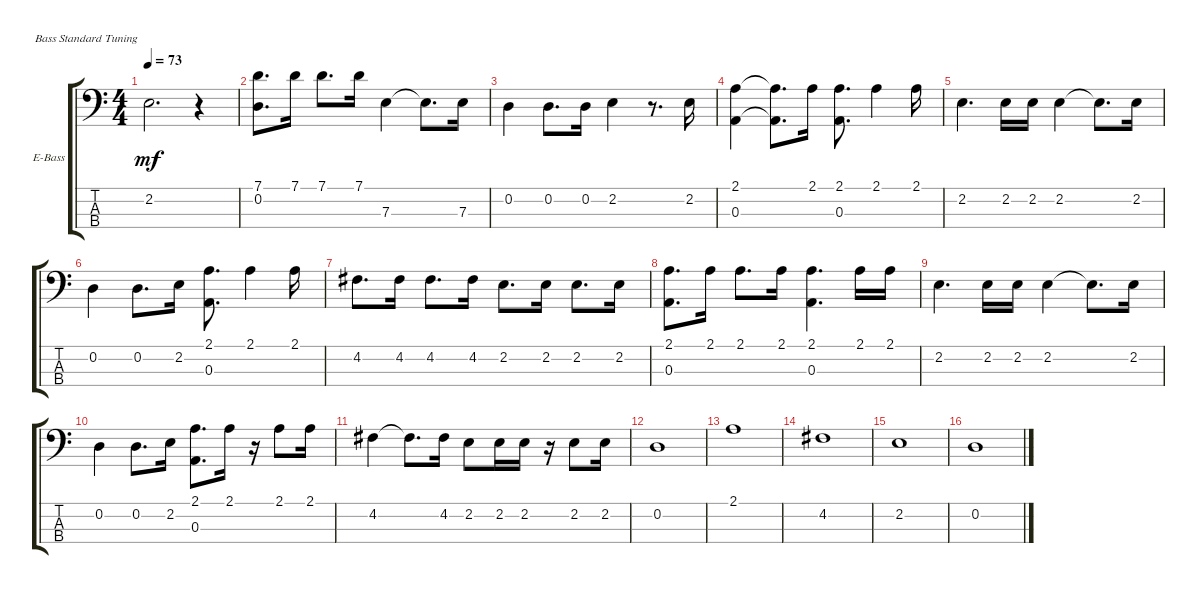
\bracketExtendMode groupsimilarinstruments
\firstSystemTrackNameOrientation horizontal
\otherSystemsTrackNameOrientation horizontal
\track ("Bass Finger" "E-Bass") {instrument electricbassfinger}
\staff {score tabs}
\tuning (G2 D2 A1 E1)
\ts (4 4)
\tempo 73
\clef f4
\ks c
2.2.2{d dy mf} r.4 |
(0.2 7.1).8{d} 7.1.16 7.1.8{d} 7.1.16 7.3.4 7.3{t}.8{d} 7.3.16 |
0.2.4 0.2.8{d} 0.2.16 2.2.4 r.8{d} 2.2.16 |
(0.3 2.1).4 (0.3{t} 2.1{t}).8{d} 2.1.16 (0.3 2.1).8{d} 2.1.4 2.1.16 |
2.2.4{d} 2.2.16 2.2.16 2.2.4 2.2{t}.8{d} 2.2.16 |
0.2.4 0.2.8{d} 2.2.16 (0.3 2.1).8{d} 2.1.4 2.1.16 |
4.2.8{d} 4.2.16 4.2.8{d} 4.2.16 2.2.8{d} 2.2.16 2.2.8{d} 2.2.16 |
(0.3 2.1).8{d} 2.1.16 2.1.8{d} 2.1.16 (0.3 2.1).4{d} 2.1.16 2.1.16 |
2.2.4{d} 2.2.16 2.2.16 2.2.4 2.2{t}.8{d} 2.2.16 |
0.2.4 0.2.8{d} 2.2.16 (0.3 2.1).8{d} 2.1.16 r.16 2.1.8 2.1.16 |
4.2.4 4.2{t}.8{d} 4.2.16 2.2.8 2.2.16 2.2.16 r.16 2.2.8 2.2.16 |
0.2.1 |
2.1.1 |
4.2.1 |
2.2.1 |
0.2.1
